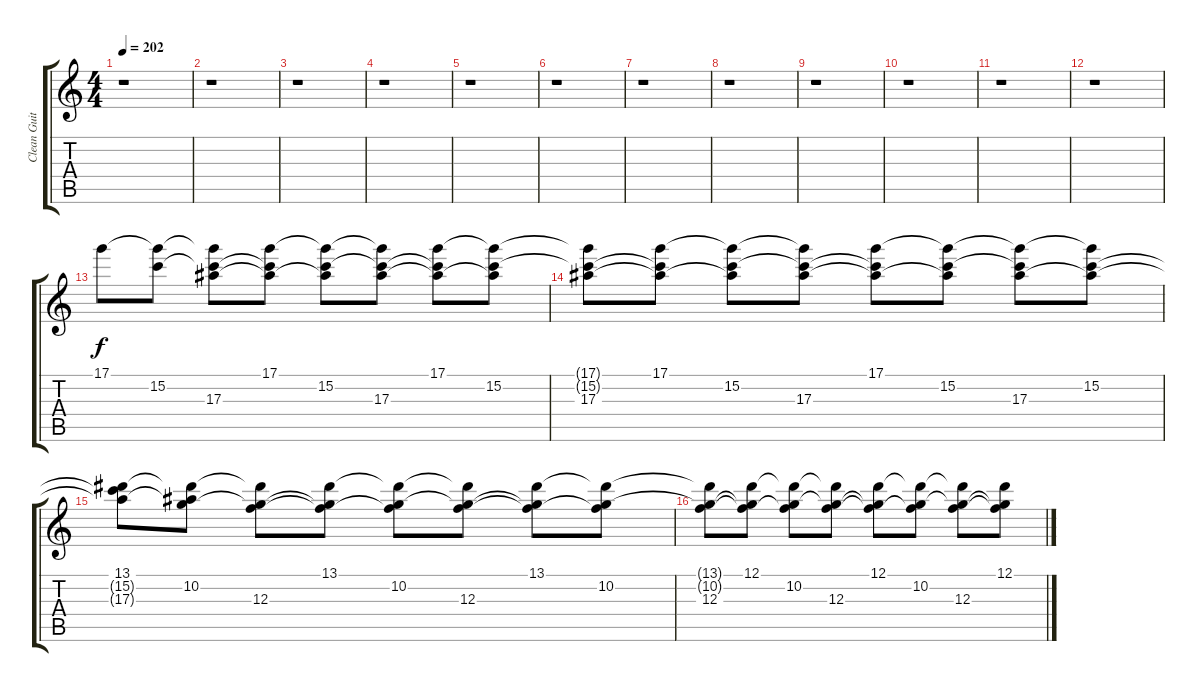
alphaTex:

\track ("Clean Guitar" "Clean Guit") {instrument electricguitarjazz}
\staff {score tabs}
\tuning (D4 A3 F3 C3 G2 C2) {hide}
\ts (4 4)
\tempo 202
\clef g2
\ks c
r.1{dy f} |
r.1 |
r.1 |
r.1 |
r.1 |
r.1 |
r.1 |
r.1 |
r.1 |
r.1 |
r.1 |
r.1 |
17.1.8 (17.1{t} 15.2).8 (17.1{t} 15.2{t} 17.3).8 (17.1 15.2{t} 17.3{t}).8 (17.1{t} 15.2 17.3{t}).8 (17.1{t} 15.2{t} 17.3).8 (17.1 15.2{t} 17.3{t}).8 (17.1{t} 15.2 17.3{t}).8 |
(17.1{t} 15.2{t} 17.3).8 (17.1 15.2{t} 17.3{t}).8 (17.1{t} 15.2 17.3{t}).8 (17.1{t} 15.2{t} 17.3).8 (17.1 15.2{t} 17.3{t}).8 (17.1{t} 15.2 17.3{t}).8 (17.1{t} 15.2{t} 17.3).8 (17.1{t} 15.2 17.3{t}).8 |
(13.1 15.2{t} 17.3{t}).8 (13.1{t} 10.2 17.3{t}).8 (13.1{t} 10.2{t} 12.3).8 (13.1 10.2{t} 12.3{t}).8 (13.1{t} 10.2 12.3{t}).8 (13.1{t} 10.2{t} 12.3).8 (13.1 10.2{t} 12.3{t}).8 (13.1{t} 10.2 12.3{t}).8 |
(13.1{t} 10.2{t} 12.3).8 (12.1 10.2{t} 12.3{t}).8 (12.1{t} 10.2 12.3{t}).8 (12.1{t} 10.2{t} 12.3).8 (12.1 10.2{t} 12.3{t}).8 (12.1{t} 10.2 12.3{t}).8 (12.1{t} 10.2{t} 12.3).8 (12.1 10.2{t} 12.3{t}).8
